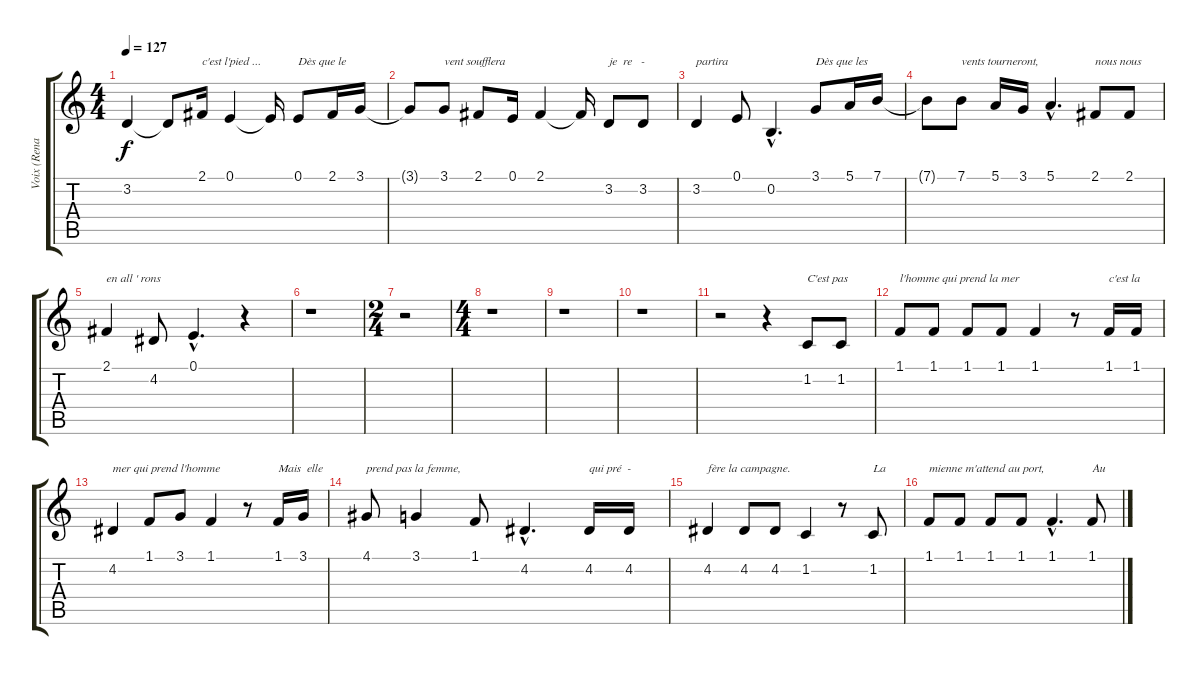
\track ("Voix (Renaud Séchan)" "Voix (Rena") {instrument voiceoohs}
\staff {score tabs}
\tuning (E4 B3 G3 D3 A2 E2) {hide}
\ts (4 4)
\tempo 127
\clef g2
\ks c
3.2{t}.4{dy f} 3.2{t}.8 2.1.16{txt "c'est l'pied ..."} 0.1.4 0.1{t}.16 0.1.8{txt "Dès que le"} 2.1.16 3.1.16 |
3.1{t}.8 3.1.8{txt "vent soufflera"} 2.1.8 0.1.16 2.1.4 2.1{t}.16 3.2.8{txt "je  re   -"} 3.2.8 |
3.2.4{txt "partira"} 0.1.8 0.2{hac}.4{d} 3.1.8{txt "Dès que les"} 5.1.16 7.1.16 |
7.1{t}.8 7.1.8{txt "vents tourneront,"} 5.1.16 3.1.16 5.1{hac}.4{d} 2.1.8{txt "nous nous"} 2.1.8 |
2.1.4{txt "en all ' rons"} 4.2.8 0.1{hac}.4{d} r.4 |
r.1 |
\ts (2 4)
r.2 |
\ts (4 4)
r.1 |
r.1 |
r.1 |
r.2 r.4 1.2.8{txt "C'est pas"} 1.2.8 |
1.1.8{txt "l'homme qui prend la mer"} 1.1.8 1.1.8 1.1.8 1.1.4 r.8 1.1.16{txt "c'est la "} 1.1.16 |
4.2.4{txt "mer qui prend l'homme"} 1.1.8 3.1.8 1.1.4 r.8 1.1.16{txt "Mais  elle"} 3.1.16 |
4.1.8{txt "prend pas la femme,"} 3.1.4 1.1.8 4.2{hac}.4{d} 4.2.16{txt "qui pré  -"} 4.2.16 |
4.2.4{txt "fère la campagne."} 4.2.8 4.2.8 1.2.4 r.8 1.2.8{txt "La"} |
1.1.8{txt "mienne m'attend au port,"} 1.1.8 1.1.8 1.1.8 1.1{hac}.4{d} 1.1.8{txt "Au"}
